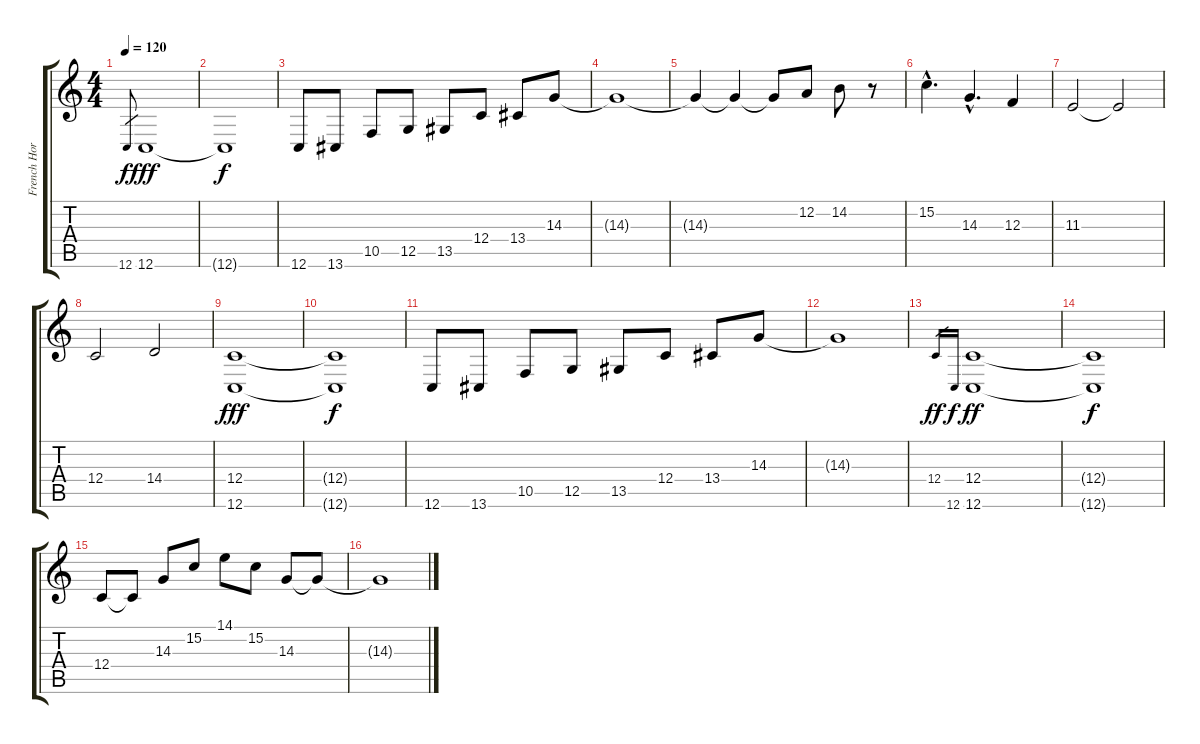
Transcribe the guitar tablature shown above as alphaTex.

\track ("French Horns" "French Hor") {instrument frenchhorn}
\staff {score tabs}
\tuning (D4 A3 F3 C3 G2 C2) {hide}
\ts (4 4)
\tempo 120
\clef g2
\ks c
12.6.8{gr dy f} 12.6.1{dy fff} |
12.6{t}.1{dy f} |
12.6.8 13.6.8 10.5.8 12.5.8 13.5.8 12.4.8 13.4.8 14.3.8 |
14.3{t}.1 |
14.3{t}.4 14.3{t}.4 14.3{t}.8 12.2.8 14.2.8 r.8 |
15.2{hac}.4{d} 14.3{hac}.4{d} 12.3.4 |
11.3.2 11.3{t}.2 |
12.4.2 14.4.2 |
(12.4 12.6).1{dy fff} |
(12.4{t} 12.6{t}).1{dy f} |
12.6.8 13.6.8 10.5.8 12.5.8 13.5.8 12.4.8 13.4.8 14.3.8 |
14.3{t}.1 |
12.4.16{gr dy ff} 12.6.16{gr dy f} (12.4 12.6).1{dy ff} |
(12.4{t} 12.6{t}).1{dy f} |
12.4.8 12.4{t}.8 14.3.8 15.2.8 14.1.8 15.2.8 14.3.8 14.3{t}.8 |
14.3{t}.1
